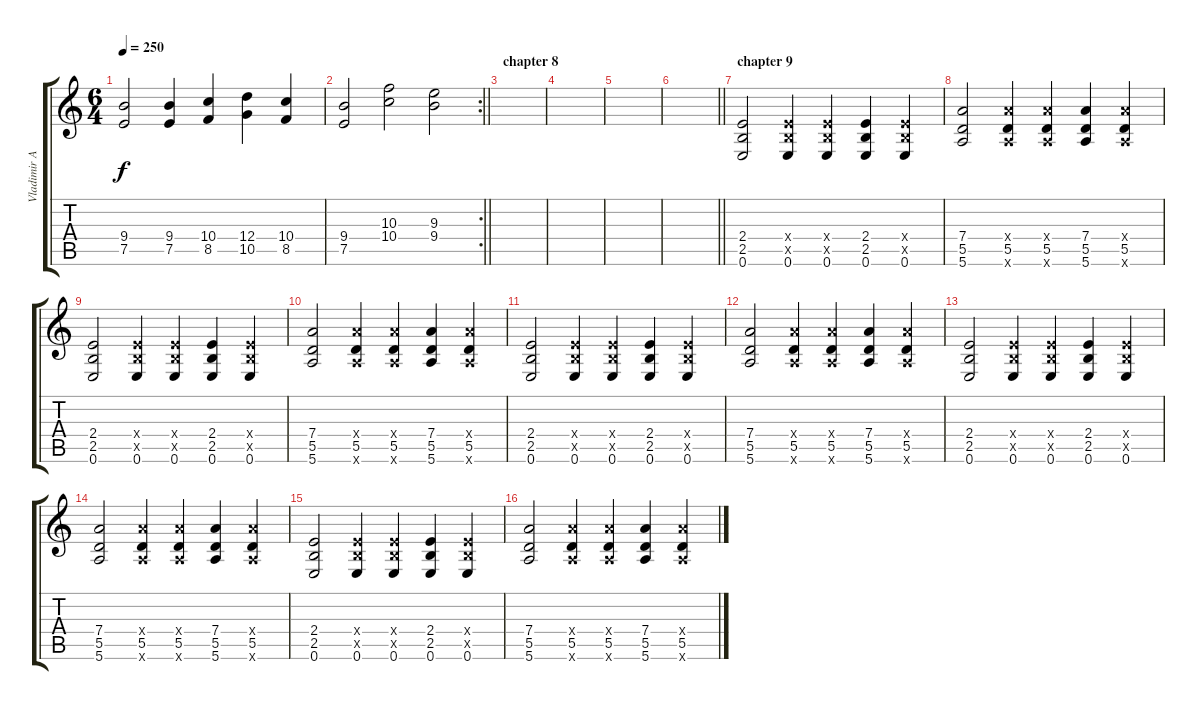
\track ("Vladimir Antipov guitar" "Vladimir A") {instrument distortionguitar}
\staff {score tabs}
\tuning (E4 B3 G3 D3 A2 E2) {hide}
\ts (6 4)
\tempo 250
\clef g2
\ks c
(9.4 7.5).2{dy f} (9.4 7.5).4 (10.4 8.5).4 (12.4 10.5).4 (10.4 8.5).4 |
\rc 2
\barLineRight lightlight
(9.4 7.5).2 (10.3 10.4).2 (9.3 9.4).2 |
\section ("" "chapter 8")
|
|
|
\barLineRight lightlight
|
\section ("" "chapter 9")
(2.4 2.5 0.6).2 (2.4{x} 2.5{x} 0.6).4 (2.4{x} 2.5{x} 0.6).4 (2.4 2.5 0.6).4 (2.4{x} 2.5{x} 0.6).4 |
(7.4 5.5 5.6).2 (7.4{x} 5.5 5.6{x}).4 (7.4{x} 5.5 5.6{x}).4 (7.4 5.5 5.6).4 (7.4{x} 5.5 5.6{x}).4 |
(2.4 2.5 0.6).2 (2.4{x} 2.5{x} 0.6).4 (2.4{x} 2.5{x} 0.6).4 (2.4 2.5 0.6).4 (2.4{x} 2.5{x} 0.6).4 |
(7.4 5.5 5.6).2 (7.4{x} 5.5 5.6{x}).4 (7.4{x} 5.5 5.6{x}).4 (7.4 5.5 5.6).4 (7.4{x} 5.5 5.6{x}).4 |
(2.4 2.5 0.6).2 (2.4{x} 2.5{x} 0.6).4 (2.4{x} 2.5{x} 0.6).4 (2.4 2.5 0.6).4 (2.4{x} 2.5{x} 0.6).4 |
(7.4 5.5 5.6).2 (7.4{x} 5.5 5.6{x}).4 (7.4{x} 5.5 5.6{x}).4 (7.4 5.5 5.6).4 (7.4{x} 5.5 5.6{x}).4 |
(2.4 2.5 0.6).2 (2.4{x} 2.5{x} 0.6).4 (2.4{x} 2.5{x} 0.6).4 (2.4 2.5 0.6).4 (2.4{x} 2.5{x} 0.6).4 |
(7.4 5.5 5.6).2 (7.4{x} 5.5 5.6{x}).4 (7.4{x} 5.5 5.6{x}).4 (7.4 5.5 5.6).4 (7.4{x} 5.5 5.6{x}).4 |
(2.4 2.5 0.6).2 (2.4{x} 2.5{x} 0.6).4 (2.4{x} 2.5{x} 0.6).4 (2.4 2.5 0.6).4 (2.4{x} 2.5{x} 0.6).4 |
(7.4 5.5 5.6).2 (7.4{x} 5.5 5.6{x}).4 (7.4{x} 5.5 5.6{x}).4 (7.4 5.5 5.6).4 (7.4{x} 5.5 5.6{x}).4
